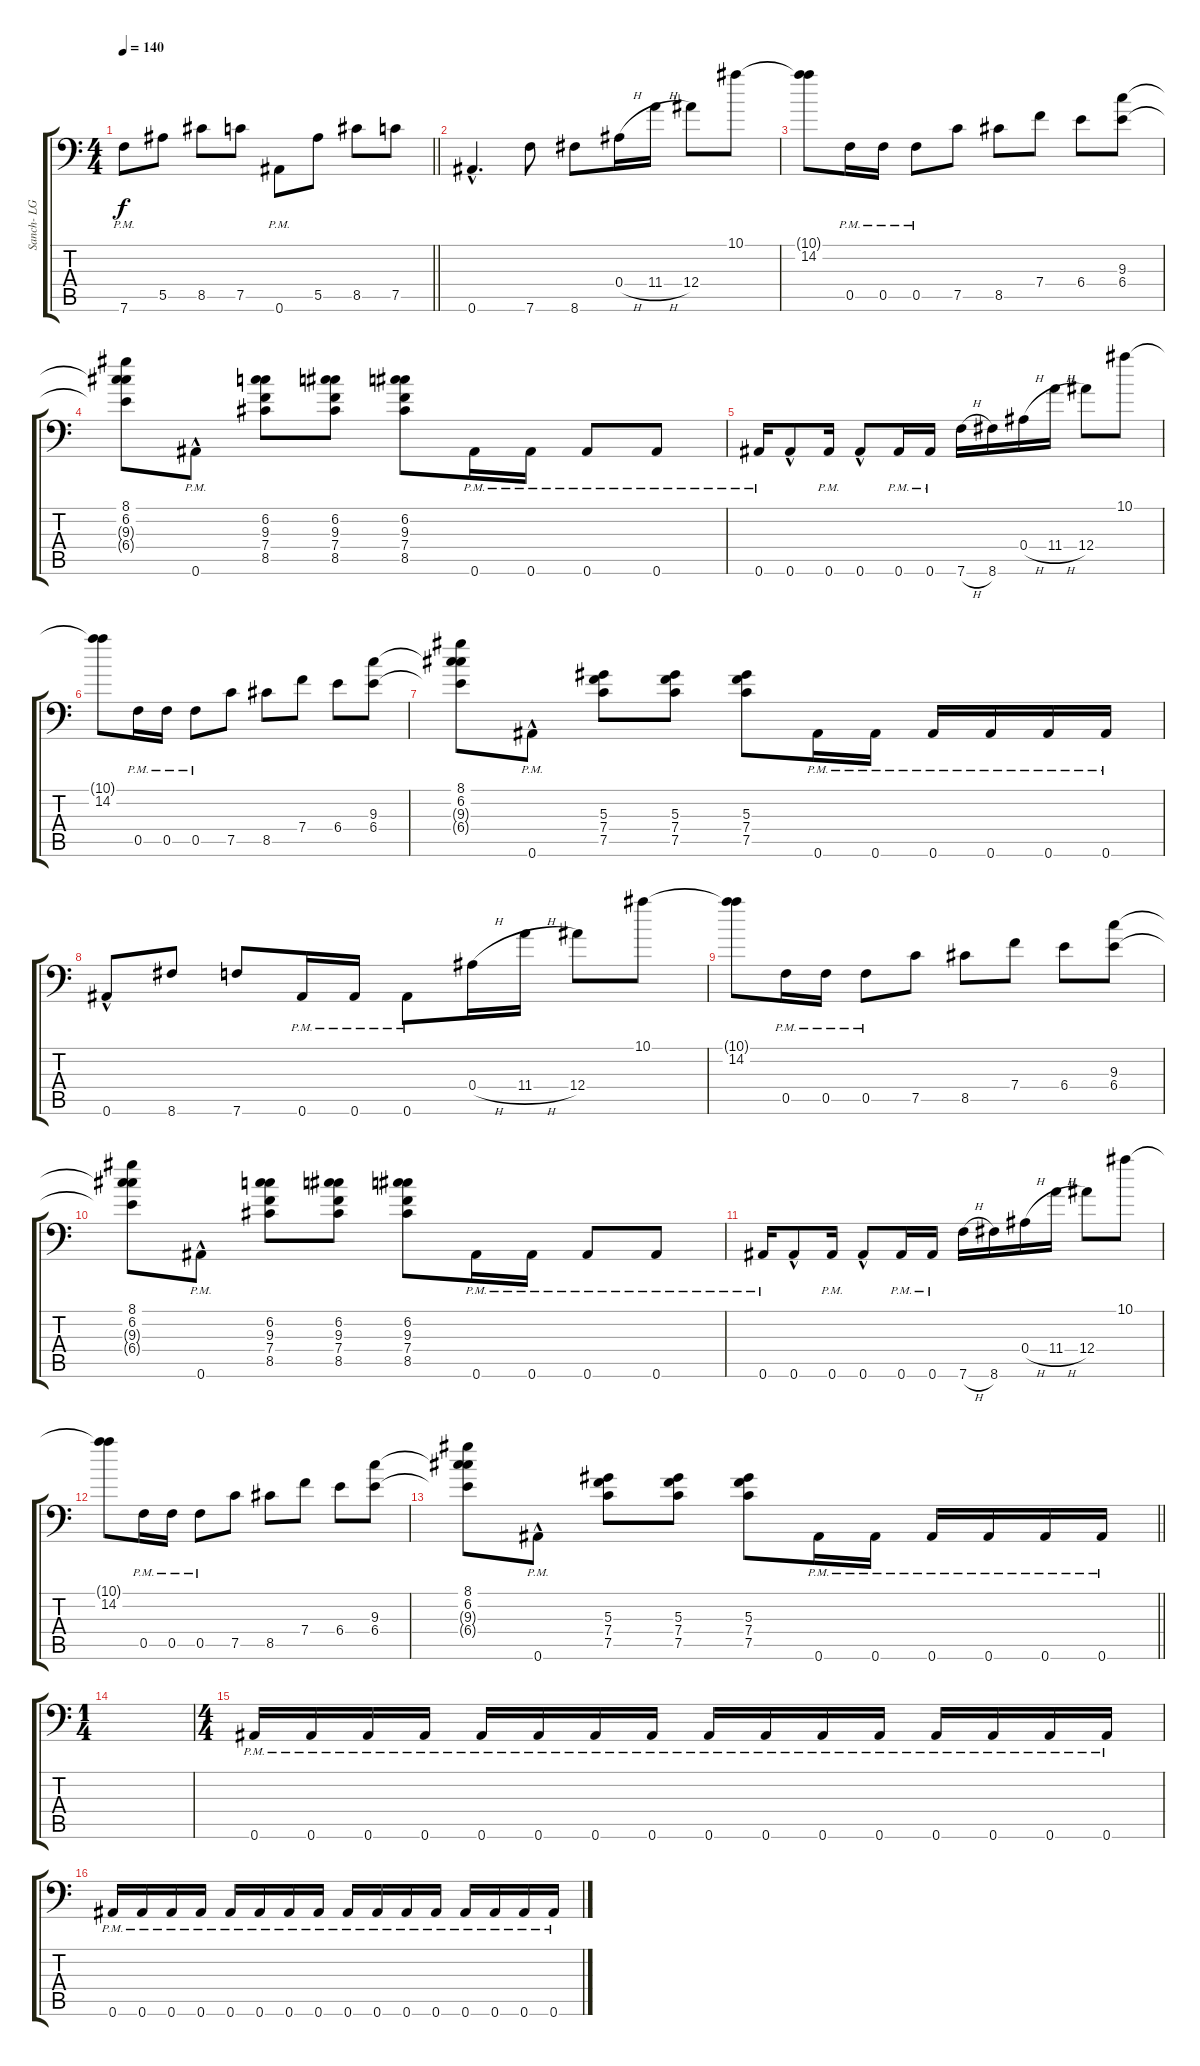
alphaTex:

\track ("Sanch- LG" "Sanch- LG") {instrument distortionguitar}
\staff {score tabs}
\tuning (C4 G3 Eb3 Bb2 F2 Bb1) {hide}
\ts (4 4)
\tempo 140
\clef f4
\barLineRight lightlight
\ks c
7.6{pm}.8{dy f} 5.5.8 8.5.8 7.5.8 0.6{pm}.8 5.5.8 8.5.8 7.5.8 |
\section ("" "")
0.6{hac}.4{d} 7.6.8 8.6.8 0.4{h}.16 11.4{h}.16 12.4.8 10.1.8 |
(10.1{t} 14.2).8 0.5{pm}.16 0.5{pm}.16 0.5{pm}.8 7.5.8 8.5.8 7.4.8 6.4.8 (9.3 6.4).8 |
(8.1 6.2 9.3{t} 6.4{t}).8 0.6{hac pm}.8 (6.2 9.3 7.4 8.5).8 (6.2 9.3 7.4 8.5).8 (6.2 9.3 7.4 8.5).8 0.6{pm}.16 0.6{pm}.16 0.6{pm}.8 0.6{pm}.8 |
0.6{pm}.16 0.6{hac}.8 0.6{pm}.16 0.6{hac}.8 0.6{pm}.16 0.6{pm}.16 7.6{h}.16 8.6.16 0.4{h}.16 11.4{h}.16 12.4.8 10.1.8 |
(10.1{t} 14.2).8 0.5{pm}.16 0.5{pm}.16 0.5{pm}.8 7.5.8 8.5.8 7.4.8 6.4.8 (9.3 6.4).8 |
(8.1 6.2 9.3{t} 6.4{t}).8 0.6{hac pm}.8 (5.3 7.4 7.5).8 (5.3 7.4 7.5).8 (5.3 7.4 7.5).8 0.6{pm}.16 0.6{pm}.16 0.6{pm}.16 0.6{pm}.16 0.6{pm}.16 0.6{pm}.16 |
0.6{hac}.8 8.6.8 7.6.8 0.6{pm}.16 0.6{pm}.16 0.6{pm}.8 0.4{h}.16 11.4{h}.16 12.4.8 10.1.8 |
(10.1{t} 14.2).8 0.5{pm}.16 0.5{pm}.16 0.5{pm}.8 7.5.8 8.5.8 7.4.8 6.4.8 (9.3 6.4).8 |
(8.1 6.2 9.3{t} 6.4{t}).8 0.6{hac pm}.8 (6.2 9.3 7.4 8.5).8 (6.2 9.3 7.4 8.5).8 (6.2 9.3 7.4 8.5).8 0.6{pm}.16 0.6{pm}.16 0.6{pm}.8 0.6{pm}.8 |
0.6{pm}.16 0.6{hac}.8 0.6{pm}.16 0.6{hac}.8 0.6{pm}.16 0.6{pm}.16 7.6{h}.16 8.6.16 0.4{h}.16 11.4{h}.16 12.4.8 10.1.8 |
(10.1{t} 14.2).8 0.5{pm}.16 0.5{pm}.16 0.5{pm}.8 7.5.8 8.5.8 7.4.8 6.4.8 (9.3 6.4).8 |
\barLineRight lightlight
(8.1 6.2 9.3{t} 6.4{t}).8 0.6{hac pm}.8 (5.3 7.4 7.5).8 (5.3 7.4 7.5).8 (5.3 7.4 7.5).8 0.6{pm}.16 0.6{pm}.16 0.6{pm}.16 0.6{pm}.16 0.6{pm}.16 0.6{pm}.16 |
\ts (1 4)
\section ("" "")
|
\ts (4 4)
0.6{pm}.16 0.6{pm}.16 0.6{pm}.16 0.6{pm}.16 0.6{pm}.16 0.6{pm}.16 0.6{pm}.16 0.6{pm}.16 0.6{pm}.16 0.6{pm}.16 0.6{pm}.16 0.6{pm}.16 0.6{pm}.16 0.6{pm}.16 0.6{pm}.16 0.6{pm}.16 |
0.6{pm}.16 0.6{pm}.16 0.6{pm}.16 0.6{pm}.16 0.6{pm}.16 0.6{pm}.16 0.6{pm}.16 0.6{pm}.16 0.6{pm}.16 0.6{pm}.16 0.6{pm}.16 0.6{pm}.16 0.6{pm}.16 0.6{pm}.16 0.6{pm}.16 0.6{pm}.16
